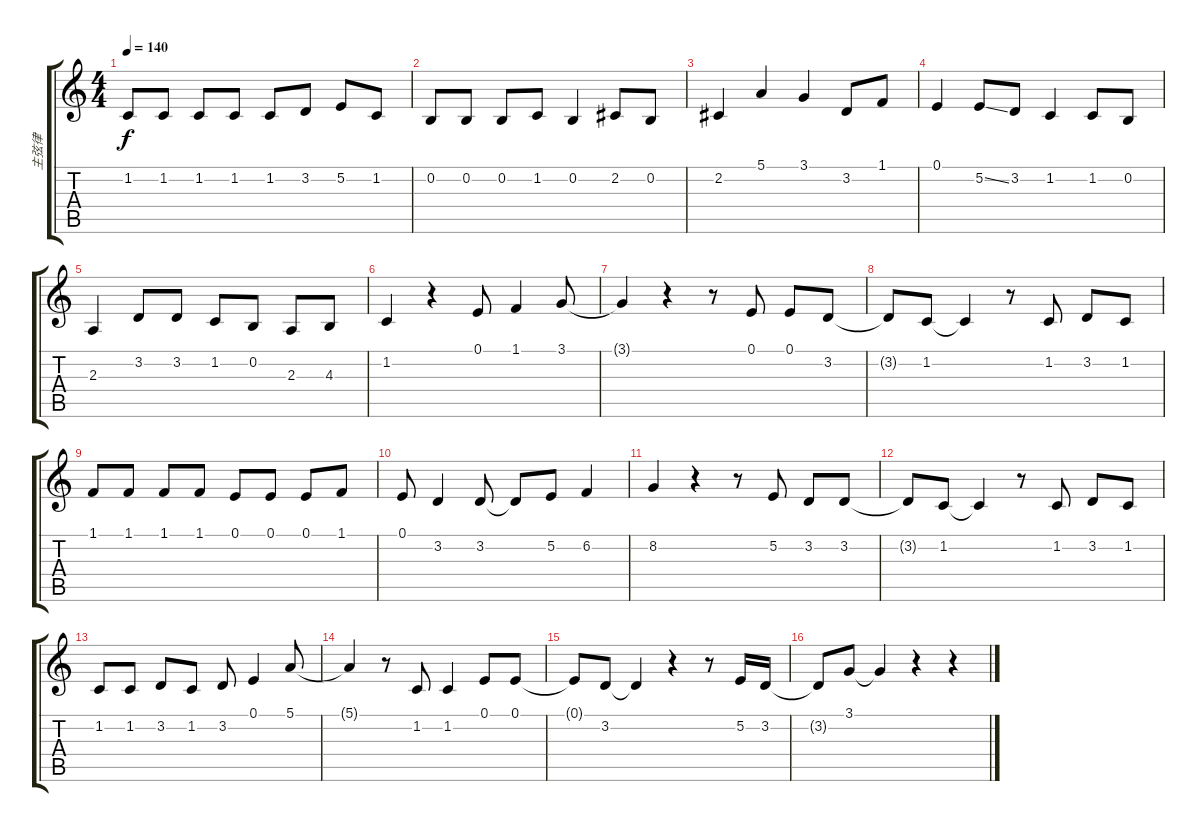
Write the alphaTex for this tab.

\track ("主弦律" "主弦律") {instrument fx8scifi}
\staff {score tabs}
\tuning (E4 B3 G3 D3 A2 E2) {hide}
\ts (4 4)
\tempo 140
\clef g2
\ks c
1.2.8{dy f} 1.2.8 1.2.8 1.2.8 1.2.8 3.2.8 5.2.8 1.2.8 |
0.2.8 0.2.8 0.2.8 1.2.8 0.2.4 2.2.8 0.2.8 |
2.2.4 5.1.4 3.1.4 3.2.8 1.1.8 |
0.1.4 5.2{ss}.8 3.2.8 1.2.4 1.2.8 0.2.8 |
2.3.4 3.2.8 3.2.8 1.2.8 0.2.8 2.3.8 4.3.8 |
1.2.4 r.4 0.1.8 1.1.4 3.1.8 |
3.1{t}.4 r.4 r.8 0.1.8 0.1.8 3.2.8 |
3.2{t}.8 1.2.8 1.2{t}.4 r.8 1.2.8 3.2.8 1.2.8 |
1.1.8 1.1.8 1.1.8 1.1.8 0.1.8 0.1.8 0.1.8 1.1.8 |
0.1.8 3.2.4 3.2.8 3.2{t}.8 5.2.8 6.2.4 |
8.2.4 r.4 r.8 5.2.8 3.2.8 3.2.8 |
3.2{t}.8 1.2.8 1.2{t}.4 r.8 1.2.8 3.2.8 1.2.8 |
1.2.8 1.2.8 3.2.8 1.2.8 3.2.8 0.1.4 5.1.8 |
5.1{t}.4 r.8 1.2.8 1.2.4 0.1.8 0.1.8 |
0.1{t}.8 3.2.8 3.2{t}.4 r.4 r.8 5.2.16 3.2.16 |
3.2{t}.8 3.1.8 3.1{t}.4 r.4 r.4
